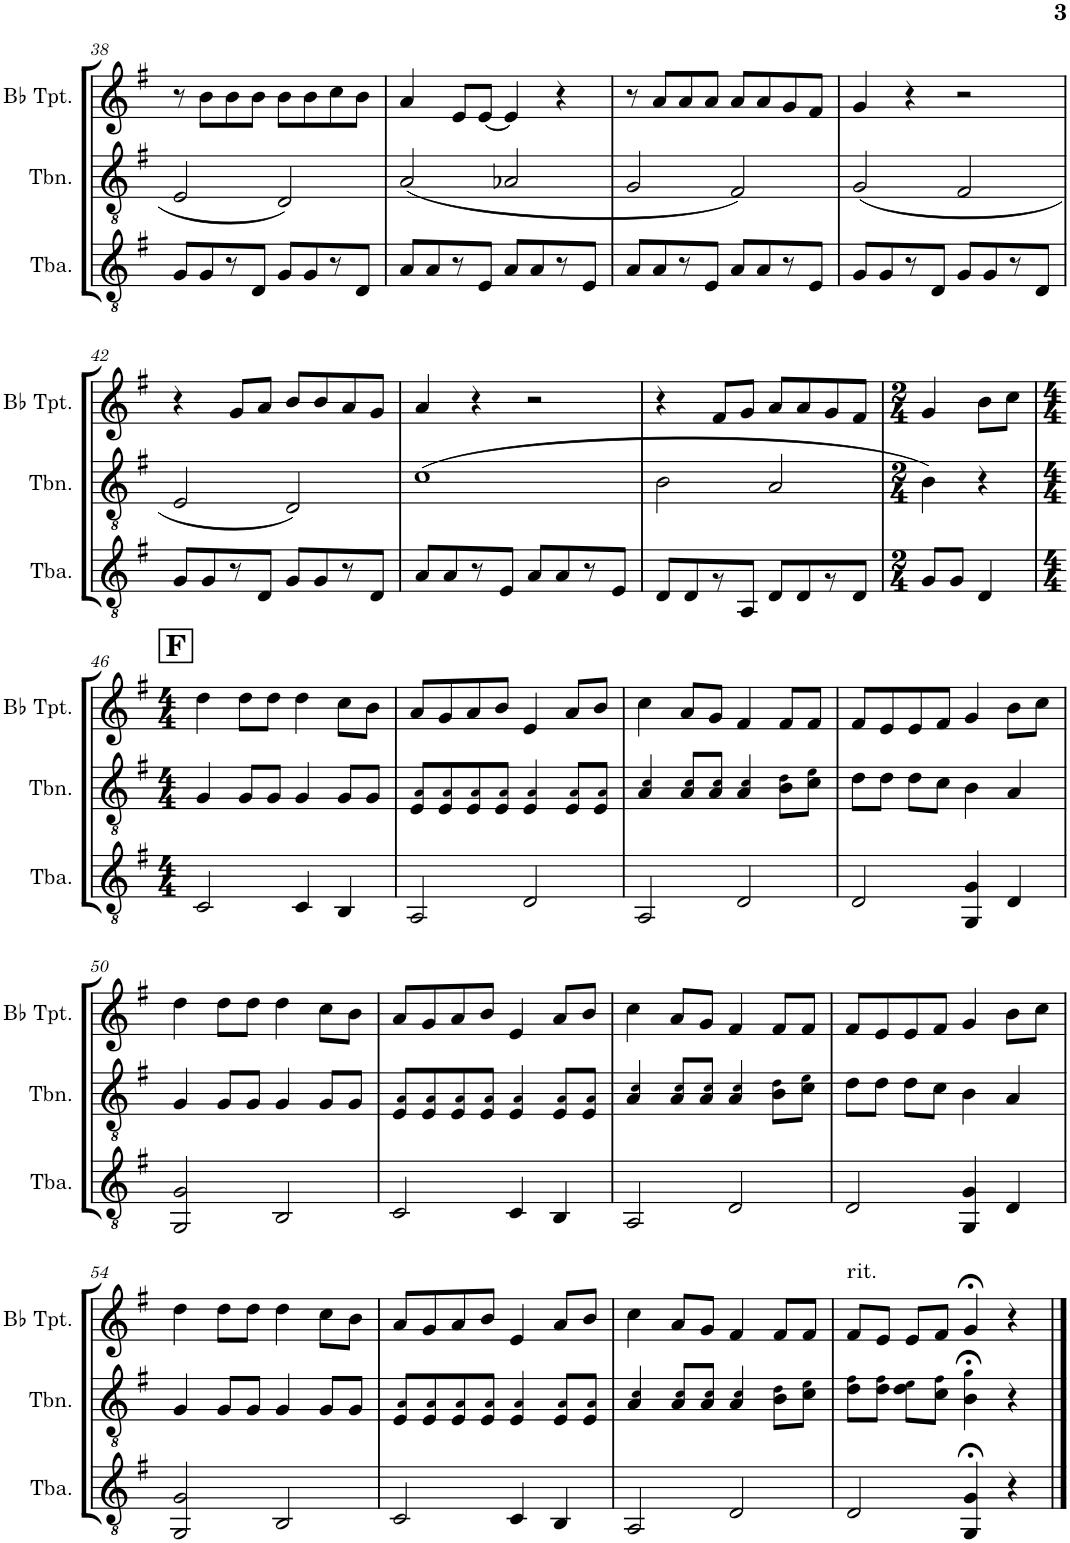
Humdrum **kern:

**kern	**kern	**kern
*part3	*part2	*part1
*staff3	*staff2	*staff1
*I"Tuba	*I"Trombone	*I"Bb Trumpet
*I'Tba.	*I'Tbn.	*I'Bb Tpt.
!!LO:PB:g=z
*clefGv2	*clefGv2	*clefG2
*Trd1c2	*Trd1c2	*Trd1c2
*k[f#]	*k[f#]	*k[f#]
*M4/4	*M4/4	*M4/4
=38	=38	=38
8G/L	2E/	8r
8G/	.	8b\L
8r	.	8b\
8D/J	.	8b\J
8G/L	2D/	8b\L
8G/	.	8b\
8r	.	8cc\
8D/J	.	8b\J
=39	=39	=39
8A/L	(2A/	4a/
8A/	.	.
8r	.	8e/L
8E/J	.	[<8e/J
8A/L	2A-X/	4e/]
8A/	.	.
8r	.	4r
8E/J	.	.
=40	=40	=40
8A/L	2G/	8r
8A/	.	8a/L
8r	.	8a/
8E/J	.	8a/J
8A/L	2F#/)	8a/L
8A/	.	8a/
8r	.	8g/
8E/J	.	8f#/J
=41	=41	=41
8G/L	(2G/	4g/
8G/	.	.
8r	.	4r
8D/J	.	.
8G/L	2F#/	2r
8G/	.	.
8r	.	.
8D/J	.	.
!!LO:LB:g=z
=42	=42	=42
8G/L	2E/	4r
8G/	.	.
8r	.	8g/L
8D/J	.	8a/J
8G/L	2D/)	8b/L
8G/	.	8b/
8r	.	8a/
8D/J	.	8g/J
=43	=43	=43
8A/L	(1c	4a/
8A/	.	.
8r	.	4r
8E/J	.	.
8A/L	.	2r
8A/	.	.
8r	.	.
8E/J	.	.
=44	=44	=44
8D/L	2B\	4r
8D/	.	.
8r	.	8f#/L
8AA/J	.	8g/J
8D/L	2A/	8a/L
8D/	.	8a/
8r	.	8g/
8D/J	.	8f#/J
=45	=45	=45
*M2/4	*M2/4	*M2/4
8G/L	4B\)	4g/
8G/J	.	.
4D/	4r	8b\L
.	.	8cc\J
!!LO:LB:g=z
!!LO:REH:place=s1:a:B:cj:fs=14:t=F
=46	=46	=46
*M4/4	*M4/4	*M4/4
2C/	4G/	4dd\
.	8G/L	8dd\L
.	8G/J	8dd\J
4C/	4G/	4dd\
4BB/	8G/L	8cc\L
.	8G/J	8b\J
=47	=47	=47
2AA/	8E/ 8A!/L	8a/L
.	8E/ 8A!/	8g/
.	8E/ 8A!/	8a/
.	8E/ 8A!/J	8b/J
2D/	4E/ 4A!/	4e/
.	8E/ 8A!/L	8a/L
.	8E/ 8A!/J	8b/J
=48	=48	=48
2AA/	4A/ 4c!/	4cc\
.	8A/ 8c!/L	8a/L
.	8A/ 8c!/J	8g/J
2D/	4A/ 4c!/	4f#/
.	8B\ 8d!\L	8f#/L
.	8c\ 8e!\J	8f#/J
=49	=49	=49
2D/	8d\L	8f#/L
.	8d\J	8e/
.	8d\L	8e/
.	8c\J	8f#/J
4GG/ 4G/	4B\	4g/
4D/	4A/	8b\L
.	.	8cc\J
!!LO:LB:g=z
=50	=50	=50
2GG/ 2G/	4G/	4dd\
.	8G/L	8dd\L
.	8G/J	8dd\J
2BB/	4G/	4dd\
.	8G/L	8cc\L
.	8G/J	8b\J
=51	=51	=51
2C/	8E/ 8A!/L	8a/L
.	8E/ 8A!/	8g/
.	8E/ 8A!/	8a/
.	8E/ 8A!/J	8b/J
4C/	4E/ 4A!/	4e/
4BB/	8E/ 8A!/L	8a/L
.	8E/ 8A!/J	8b/J
=52	=52	=52
2AA/	4A/ 4c!/	4cc\
.	8A/ 8c!/L	8a/L
.	8A/ 8c!/J	8g/J
2D/	4A/ 4c!/	4f#/
.	8B\ 8d!\L	8f#/L
.	8c\ 8e!\J	8f#/J
=53	=53	=53
2D/	8d\L	8f#/L
.	8d\J	8e/
.	8d\L	8e/
.	8c\J	8f#/J
4GG/ 4G/	4B\	4g/
4D/	4A/	8b\L
.	.	8cc\J
!!LO:LB:g=z
=54	=54	=54
2GG/ 2G/	4G/	4dd\
.	8G/L	8dd\L
.	8G/J	8dd\J
2BB/	4G/	4dd\
.	8G/L	8cc\L
.	8G/J	8b\J
=55	=55	=55
2C/	8E/ 8A!/L	8a/L
.	8E/ 8A!/	8g/
.	8E/ 8A!/	8a/
.	8E/ 8A!/J	8b/J
4C/	4E/ 4A!/	4e/
4BB/	8E/ 8A!/L	8a/L
.	8E/ 8A!/J	8b/J
=56	=56	=56
2AA/	4A/ 4c!/	4cc\
.	8A/ 8c!/L	8a/L
.	8A/ 8c!/J	8g/J
2D/	4A/ 4c!/	4f#/
.	8B\ 8d!\L	8f#/L
.	8c\ 8e!\J	8f#/J
=57	=57	=57
!	!	!LO:TX:a:t=rit.
2D/	8d\ 8f#!\L	8f#/L
.	8d\ 8f#!\J	8e/J
.	8d\ 8e!\L	8e/L
.	8c\ 8f#!\J	8f#/J
4GG/;< 4G/;<	4B\;< 4g!\;<	4g;</
4r	4r	4r
==	==	==
*-	*-	*-
